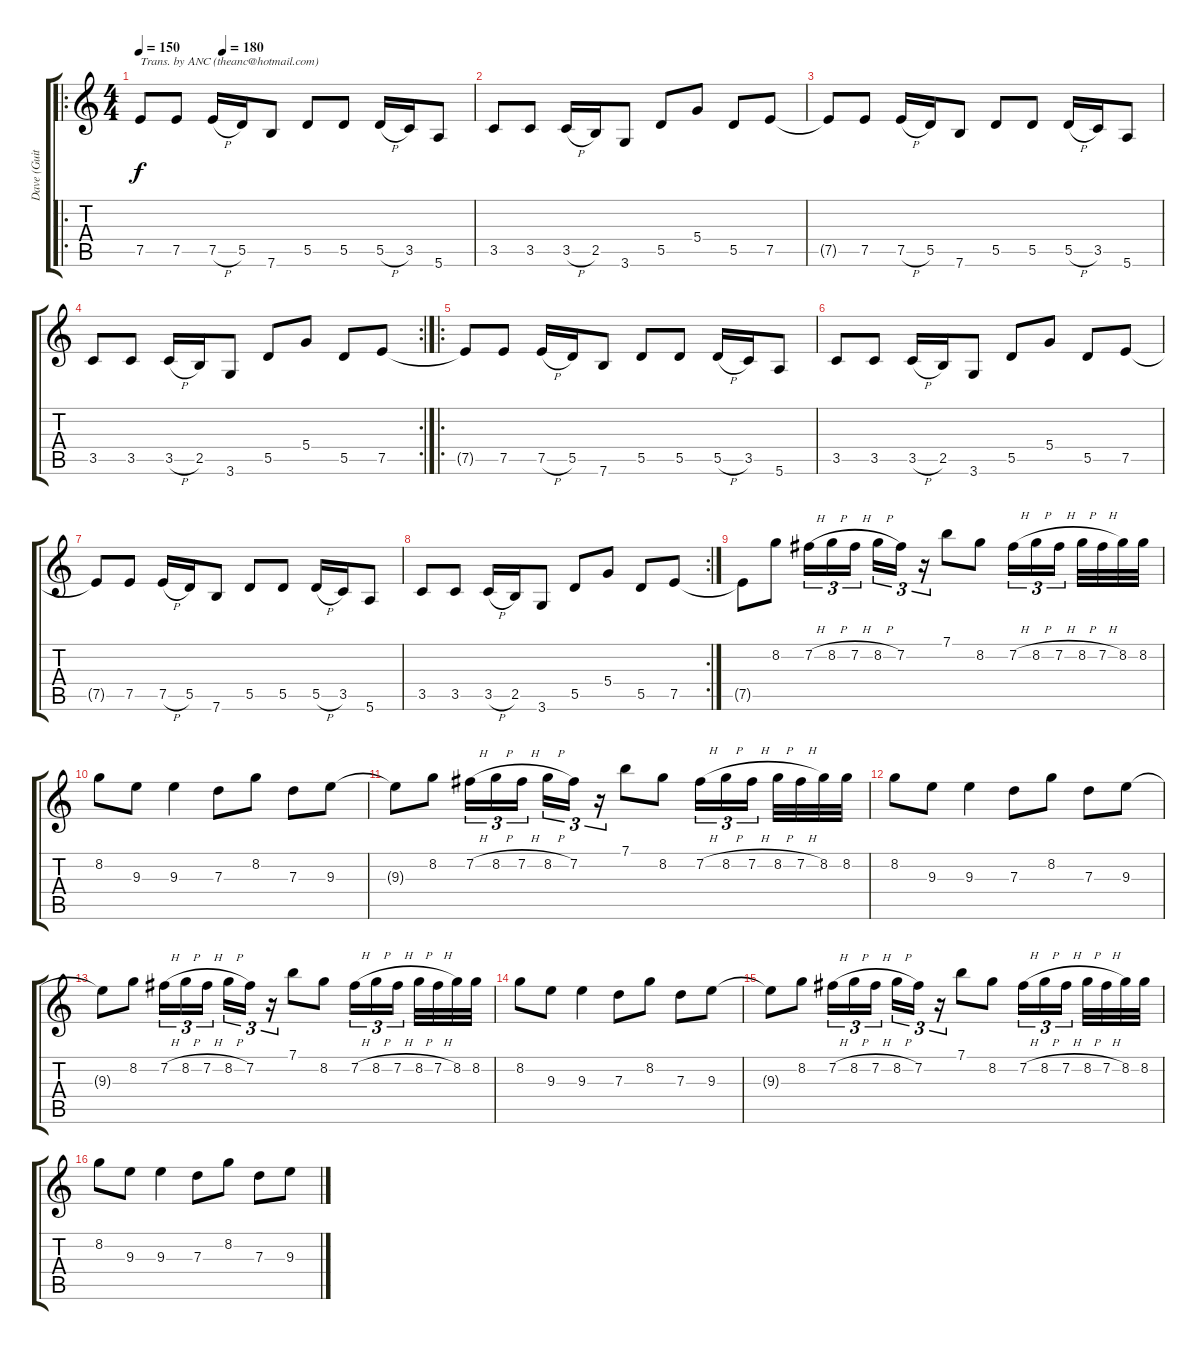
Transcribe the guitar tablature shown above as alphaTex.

\track ("Dave (Guitar 1)" "Dave (Guit") {instrument distortionguitar}
\staff {score tabs}
\tuning (E4 B3 G3 D3 A2 E2) {hide}
\ro
\ts (4 4)
\tempo 150
\tempo 200
\tempo (180 0.25)
\tempo 150
\clef g2
\ks c
7.5.8{txt "Trans. by ANC (theanc@hotmail.com)" dy f instrument distortionguitar} 7.5.8 7.5{h}.16 5.5.16 7.6.8 5.5.8 5.5.8 5.5{h}.16 3.5.16 5.6.8 |
3.5.8 3.5.8 3.5{h}.16 2.5.16 3.6.8 5.5.8 5.4.8 5.5.8 7.5.8 |
7.5{t}.8 7.5.8 7.5{h}.16 5.5.16 7.6.8 5.5.8 5.5.8 5.5{h}.16 3.5.16 5.6.8 |
\rc 2
3.5.8 3.5.8 3.5{h}.16 2.5.16 3.6.8 5.5.8 5.4.8 5.5.8 7.5.8 |
\ro
7.5{t}.8 7.5.8 7.5{h}.16 5.5.16 7.6.8 5.5.8 5.5.8 5.5{h}.16 3.5.16 5.6.8 |
3.5.8 3.5.8 3.5{h}.16 2.5.16 3.6.8 5.5.8 5.4.8 5.5.8 7.5.8 |
7.5{t}.8 7.5.8 7.5{h}.16 5.5.16 7.6.8 5.5.8 5.5.8 5.5{h}.16 3.5.16 5.6.8 |
\rc 2
3.5.8 3.5.8 3.5{h}.16 2.5.16 3.6.8 5.5.8 5.4.8 5.5.8 7.5.8 |
7.5{t}.8 8.2.8 7.2{h}.16{tu (3 2)} 8.2{h}.16{tu (3 2)} 7.2{h}.16{tu (3 2)} 8.2{h}.16{tu (3 2)} 7.2.16{tu (3 2)} r.16{tu (3 2)} 7.1.8 8.2.8 7.2{h}.16{tu (3 2)} 8.2{h}.16{tu (3 2)} 7.2{h}.16{tu (3 2)} 8.2{h}.32 7.2{h}.32 8.2.32 8.2.32 |
8.2.8 9.3.8 9.3.4 7.3.8 8.2.8 7.3.8 9.3.8 |
9.3{t}.8 8.2.8 7.2{h}.16{tu (3 2)} 8.2{h}.16{tu (3 2)} 7.2{h}.16{tu (3 2)} 8.2{h}.16{tu (3 2)} 7.2.16{tu (3 2)} r.16{tu (3 2)} 7.1.8 8.2.8 7.2{h}.16{tu (3 2)} 8.2{h}.16{tu (3 2)} 7.2{h}.16{tu (3 2)} 8.2{h}.32 7.2{h}.32 8.2.32 8.2.32 |
8.2.8 9.3.8 9.3.4 7.3.8 8.2.8 7.3.8 9.3.8 |
9.3{t}.8 8.2.8 7.2{h}.16{tu (3 2)} 8.2{h}.16{tu (3 2)} 7.2{h}.16{tu (3 2)} 8.2{h}.16{tu (3 2)} 7.2.16{tu (3 2)} r.16{tu (3 2)} 7.1.8 8.2.8 7.2{h}.16{tu (3 2)} 8.2{h}.16{tu (3 2)} 7.2{h}.16{tu (3 2)} 8.2{h}.32 7.2{h}.32 8.2.32 8.2.32 |
8.2.8 9.3.8 9.3.4 7.3.8 8.2.8 7.3.8 9.3.8 |
9.3{t}.8 8.2.8 7.2{h}.16{tu (3 2)} 8.2{h}.16{tu (3 2)} 7.2{h}.16{tu (3 2)} 8.2{h}.16{tu (3 2)} 7.2.16{tu (3 2)} r.16{tu (3 2)} 7.1.8 8.2.8 7.2{h}.16{tu (3 2)} 8.2{h}.16{tu (3 2)} 7.2{h}.16{tu (3 2)} 8.2{h}.32 7.2{h}.32 8.2.32 8.2.32 |
8.2.8 9.3.8 9.3.4 7.3.8 8.2.8 7.3.8 9.3.8
